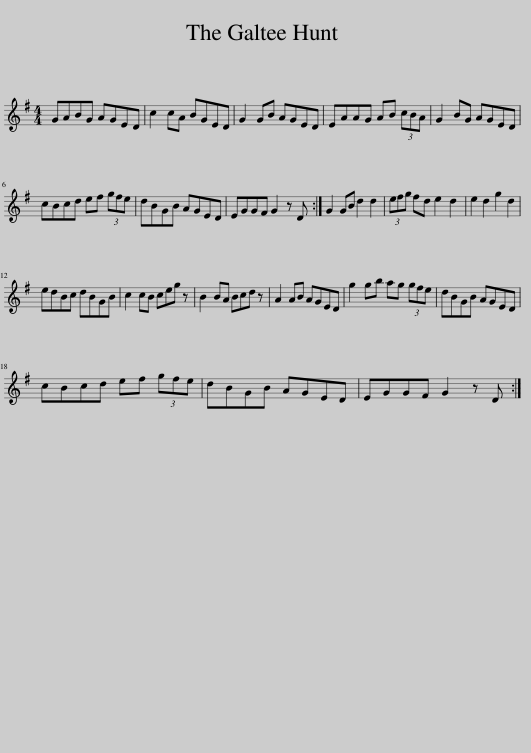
X:1
L:1/8
M:4/4
I:linebreak $
K:G
V:1 treble
V:1
 GABG AGED | c2 cA BGED | G2 GB AGED | EAAG AB (3cBA | G2 BG AGED |$ %5
 cBcd ef (3gfe | dBGB AGED | EGGF G2 z D :| G2 GB d2 d2 | (3efg fd e2 d2 | %10
 e2 d2 g2 d2 |$ edBc dBGB | c2 cB ceg z | B2 BA Bcd z | A2 AB AGED | %15
 g2 gb ag (3gfe | dBGB AGED |$ cBcd ef (3gfe | dBGB AGED | EGGF G2 z D :| %20
